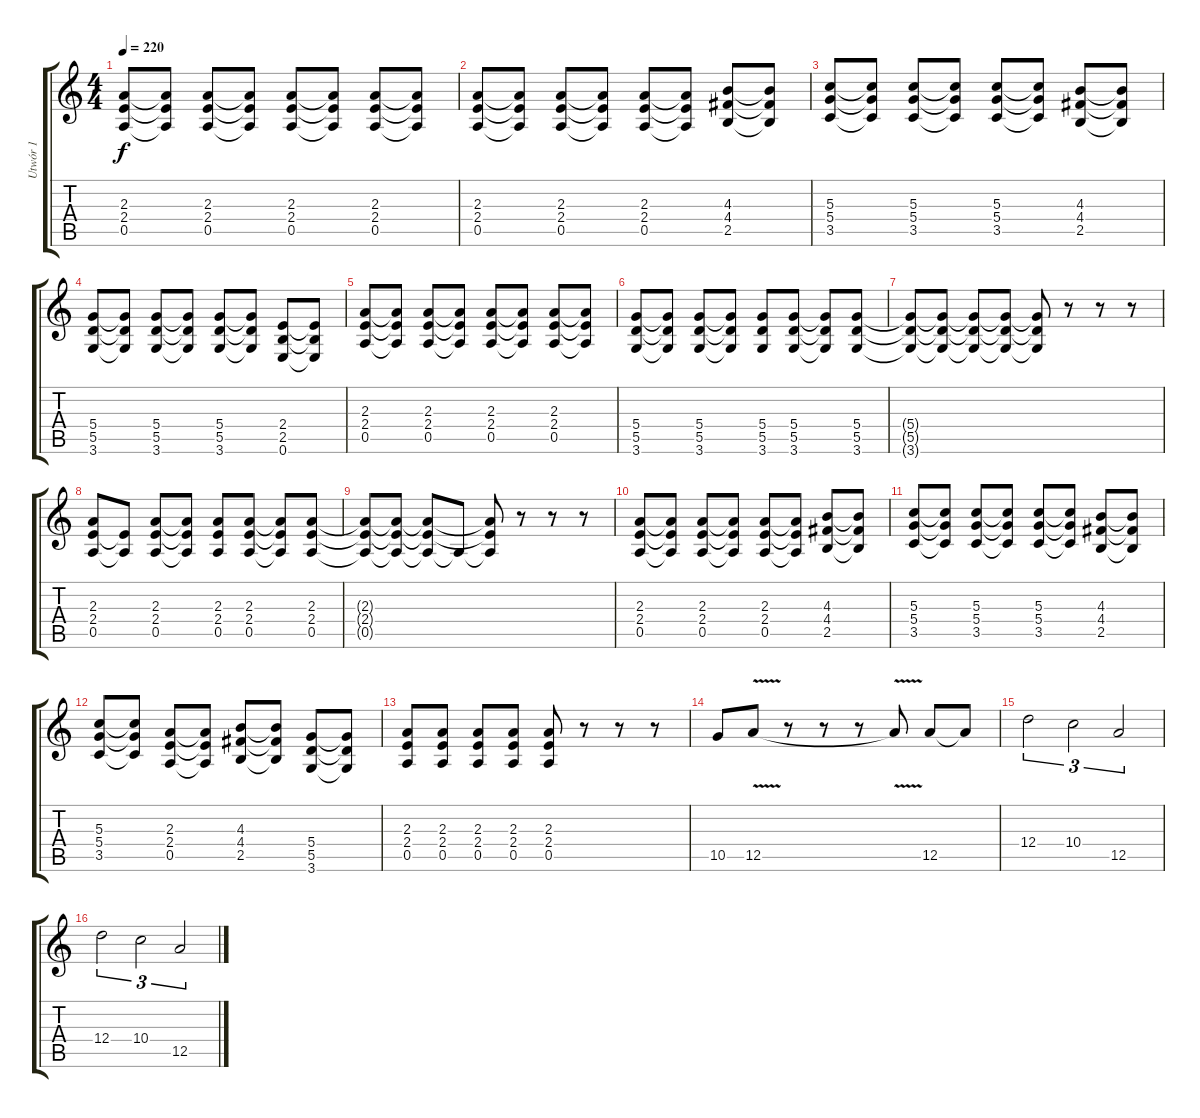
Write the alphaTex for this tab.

\track ("Utwór 1" "Utwór 1") {instrument overdrivenguitar}
\staff {score tabs}
\tuning (E4 B3 G3 D3 A2 E2) {hide}
\ts (4 4)
\tempo 220
\clef g2
\ks c
(2.3 2.4 0.5).8{dy f} (2.3{t} 2.4{t} 0.5{t}).8 (2.3 2.4 0.5).8 (2.3{t} 2.4{t} 0.5{t}).8 (2.3 2.4 0.5).8 (2.3{t} 2.4{t} 0.5{t}).8 (2.3 2.4 0.5).8 (2.3{t} 2.4{t} 0.5{t}).8 |
(2.3 2.4 0.5).8 (2.3{t} 2.4{t} 0.5{t}).8 (2.3 2.4 0.5).8 (2.3{t} 2.4{t} 0.5{t}).8 (2.3 2.4 0.5).8 (2.3{t} 2.4{t} 0.5{t}).8 (4.3 4.4 2.5).8 (4.3{t} 4.4{t} 2.5{t}).8 |
(5.3 5.4 3.5).8 (5.3{t} 5.4{t} 3.5{t}).8 (5.3 5.4 3.5).8 (5.3{t} 5.4{t} 3.5{t}).8 (5.3 5.4 3.5).8 (5.3{t} 5.4{t} 3.5{t}).8 (4.3 4.4 2.5).8 (4.3{t} 4.4{t} 2.5{t}).8 |
(5.4 5.5 3.6).8 (5.4{t} 5.5{t} 3.6{t}).8 (5.4 5.5 3.6).8 (5.4{t} 5.5{t} 3.6{t}).8 (5.4 5.5 3.6).8 (5.4{t} 5.5{t} 3.6{t}).8 (2.4 2.5 0.6).8 (2.4{t} 2.5{t} 0.6{t}).8 |
(2.3 2.4 0.5).8 (2.3{t} 2.4{t} 0.5{t}).8 (2.3 2.4 0.5).8 (2.3{t} 2.4{t} 0.5{t}).8 (2.3 2.4 0.5).8 (2.3{t} 2.4{t} 0.5{t}).8 (2.3 2.4 0.5).8 (2.3{t} 2.4{t} 0.5{t}).8 |
(5.4 5.5 3.6).8 (5.4{t} 5.5{t} 3.6{t}).8 (5.4 5.5 3.6).8 (5.4{t} 5.5{t} 3.6{t}).8 (5.4 5.5 3.6).8 (5.4 5.5 3.6).8 (5.4{t} 5.5{t} 3.6{t}).8 (5.4 5.5 3.6).8 |
(5.4{t} 5.5{t} 3.6{t}).8 (5.4{t} 5.5{t} 3.6{t}).8 (5.4{t} 5.5{t} 3.6{t}).8 (5.4{t} 5.5{t} 3.6{t}).8 (5.4{t} 5.5{t} 3.6{t}).8 r.8 r.8 r.8 |
(2.3 2.4 0.5).8 (2.4{t} 0.5{t}).8 (2.3 2.4 0.5).8 (2.3{t} 2.4{t} 0.5{t}).8 (2.3 2.4 0.5).8 (2.3 2.4 0.5).8 (2.3{t} 2.4{t} 0.5{t}).8 (2.3 2.4 0.5).8 |
(2.3{t} 2.4{t} 0.5{t}).8 (2.3{t} 2.4{t} 0.5{t}).8 (2.3{t} 2.4{t} 0.5{t}).8 0.5{t}.8 (2.3{t} 2.4{t} 0.5{t}).8 r.8 r.8 r.8 |
(2.3 2.4 0.5).8 (2.3{t} 2.4{t} 0.5{t}).8 (2.3 2.4 0.5).8 (2.3{t} 2.4{t} 0.5{t}).8 (2.3 2.4 0.5).8 (2.3{t} 2.4{t} 0.5{t}).8 (4.3 4.4 2.5).8 (4.3{t} 4.4{t} 2.5{t}).8 |
(5.3 5.4 3.5).8 (5.3{t} 5.4{t} 3.5{t}).8 (5.3 5.4 3.5).8 (5.3{t} 5.4{t} 3.5{t}).8 (5.3 5.4 3.5).8 (5.3{t} 5.4{t} 3.5{t}).8 (4.3 4.4 2.5).8 (4.3{t} 4.4{t} 2.5{t}).8 |
(5.3 5.4 3.5).8 (5.3{t} 5.4{t} 3.5{t}).8 (2.3 2.4 0.5).8 (2.3{t} 2.4{t} 0.5{t}).8 (4.3 4.4 2.5).8 (4.3{t} 4.4{t} 2.5{t}).8 (5.4 5.5 3.6).8 (5.4{t} 5.5{t} 3.6{t}).8 |
(2.3 2.4 0.5).8 (2.3 2.4 0.5).8 (2.3 2.4 0.5).8 (2.3 2.4 0.5).8 (2.3 2.4 0.5).8 r.8 r.8 r.8 |
10.5.8 12.5{v}.8 r.8 r.8 r.8 12.5{t}.8 12.5.8 12.5{t}.8 |
12.4.2{tu (3 2)} 10.4.2{tu (3 2)} 12.5.2{tu (3 2)} |
12.4.2{tu (3 2)} 10.4.2{tu (3 2)} 12.5.2{tu (3 2)}
